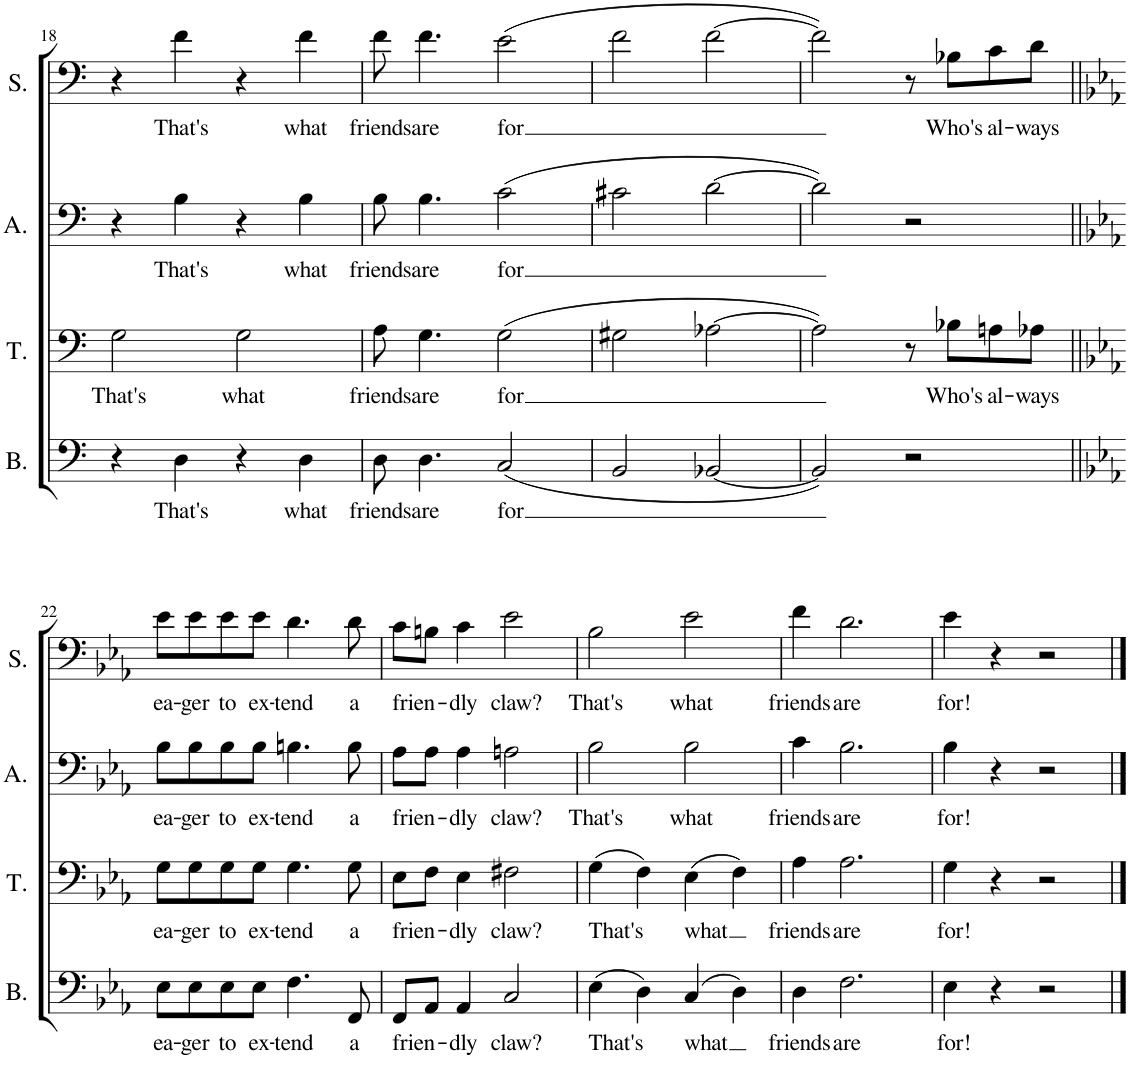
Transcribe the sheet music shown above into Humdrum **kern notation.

**kern	**text	**kern	**text	**kern	**text	**kern	**text
*part4	*part4	*part3	*part3	*part2	*part2	*part1	*part1
*staff4	*staff4	*staff3	*staff3	*staff2	*staff2	*staff1	*staff1
*I"Bass	*	*I"Tenor	*	*I"Alto	*	*I"Soprano	*
*I'B.	*	*I'T.	*	*I'A.	*	*I'S.	*
!!LO:PB:g=z
*clefF4	*	*clefF4	*	*clefF4	*	*clefF4	*
*k[]	*	*k[]	*	*k[]	*	*k[]	*
*M4/4	*	*M4/4	*	*M4/4	*	*M4/4	*
=18	=18	=18	=18	=18	=18	=18	=18
!	!	!	!LO:LY:b	!	!	!	!
4r	.	2G\	That's	4r	.	4r	.
!	!LO:LY:b	!	!	!	!LO:LY:b	!	!LO:LY:b
4D\	That's	.	.	4B\	That's	4f\	That's
!	!	!	!LO:LY:b	!	!	!	!
4r	.	2G\	what	4r	.	4r	.
!	!LO:LY:b	!	!	!	!LO:LY:b	!	!LO:LY:b
4D\	what	.	.	4B\	what	4f\	what
=19	=19	=19	=19	=19	=19	=19	=19
!	!LO:LY:b	!	!LO:LY:b	!	!LO:LY:b	!	!LO:LY:b
8D\	friends	8A\	friends	8B\	friends	8f\	friends
!	!LO:LY:b	!	!LO:LY:b	!	!LO:LY:b	!	!LO:LY:b
4.D\	are	4.G\	are	4.B\	are	4.f\	are
!	!LO:LY:b	!	!LO:LY:b	!	!LO:LY:b	!	!LO:LY:b
(2C/	for	(2G\	for	(2c\	for	(2e\	for
=20	=20	=20	=20	=20	=20	=20	=20
2BB/	.	2G#X\	.	2c#X\	.	2f\	.
[2BB-X/	.	[2A-X\	.	[2d\	.	[2f\	.
=21	=21	=21	=21	=21	=21	=21	=21
2BB-/])	.	2A-\])	.	2d\])	.	2f\])	.
2r	.	8r	.	2r	.	8r	.
!	!	!	!LO:LY:b	!	!	!	!LO:LY:b
.	.	8B-X\L	Who's	.	.	8B-X\L	Who's
!	!	!	!LO:LY:b	!	!	!	!LO:LY:b
.	.	8An\	al-	.	.	8c\	al-
!	!	!	!LO:LY:b	!	!	!	!LO:LY:b
.	.	8A-X\J	-ways	.	.	8d\J	-ways
!!LO:LB:g=z
=22||	=22||	=22||	=22||	=22||	=22||	=22||	=22||
*k[b-e-a-]	*	*k[b-e-a-]	*	*k[b-e-a-]	*	*k[b-e-a-]	*
!	!LO:LY:b	!	!LO:LY:b	!	!LO:LY:b	!	!LO:LY:b
8E-\L	ea-	8G\L	ea-	8B-\L	ea-	8e-\L	ea-
!	!LO:LY:b	!	!LO:LY:b	!	!LO:LY:b	!	!LO:LY:b
8E-\	-ger	8G\	-ger	8B-\	-ger	8e-\	-ger
!	!LO:LY:b	!	!LO:LY:b	!	!LO:LY:b	!	!LO:LY:b
8E-\	to	8G\	to	8B-\	to	8e-\	to
!	!LO:LY:b	!	!LO:LY:b	!	!LO:LY:b	!	!LO:LY:b
8E-\J	ex-	8G\J	ex-	8B-\J	ex-	8e-\J	ex-
!	!LO:LY:b	!	!LO:LY:b	!	!LO:LY:b	!	!LO:LY:b
4.F\	-tend	4.G\	-tend	4.Bn\	-tend	4.d\	-tend
!	!LO:LY:b	!	!LO:LY:b	!	!LO:LY:b	!	!LO:LY:b
8FF/	a	8G\	a	8B\	a	8d\	a
=23	=23	=23	=23	=23	=23	=23	=23
!	!LO:LY:b	!	!LO:LY:b	!	!LO:LY:b	!	!LO:LY:b
8FF/L	frien-	8E-\L	frien-	8A-\L	frien-	8c\L	frien-
8AA-/J	.	8F\J	.	8A-\J	.	8Bn\J	.
!	!LO:LY:b	!	!LO:LY:b	!	!LO:LY:b	!	!LO:LY:b
4AA-/	-dly	4E-\	-dly	4A-\	-dly	4c\	-dly
!	!LO:LY:b	!	!LO:LY:b	!	!LO:LY:b	!	!LO:LY:b
2C/	claw?	2F#X\	claw?	2An\	claw?	2e-\	claw?
=24	=24	=24	=24	=24	=24	=24	=24
!	!LO:LY:b	!	!LO:LY:b	!	!LO:LY:b	!	!LO:LY:b
(4E-\	That's	(4G\	That's	2B-\	That's	2B-\	That's
4D\)	.	4F\)	.	.	.	.	.
!	!LO:LY:b	!	!LO:LY:b	!	!LO:LY:b	!	!LO:LY:b
(4C/	what	(4E-\	what	2B-\	what	2e-\	what
4D\)	.	4F\)	.	.	.	.	.
=25	=25	=25	=25	=25	=25	=25	=25
!	!LO:LY:b	!	!LO:LY:b	!	!LO:LY:b	!	!LO:LY:b
4D\	friends	4A-\	friends	4c\	friends	4f\	friends
!	!LO:LY:b	!	!LO:LY:b	!	!LO:LY:b	!	!LO:LY:b
2.F\	are	2.A-\	are	2.B-\	are	2.d\	are
=26	=26	=26	=26	=26	=26	=26	=26
!	!LO:LY:b	!	!LO:LY:b	!	!LO:LY:b	!	!LO:LY:b
4E-\	for!	4G\	for!	4B-\	for!	4e-\	for!
4r	.	4r	.	4r	.	4r	.
2r	.	2r	.	2r	.	2r	.
==	==	==	==	==	==	==	==
*-	*-	*-	*-	*-	*-	*-	*-
